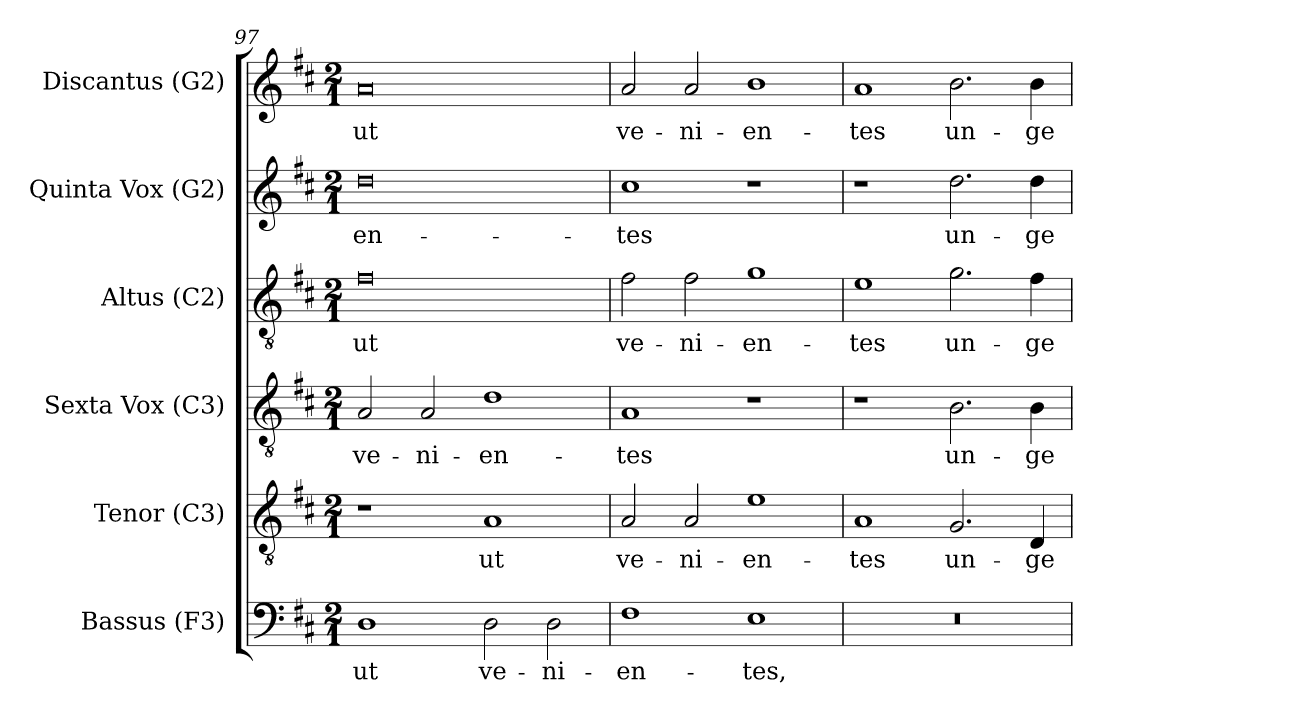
**kern	**text	**kern	**text	**kern	**text	**kern	**text	**kern	**text	**kern	**text
*part6	*part6	*part5	*part5	*part4	*part4	*part3	*part3	*part2	*part2	*part1	*part1
*staff6	*staff6	*staff5	*staff5	*staff4	*staff4	*staff3	*staff3	*staff2	*staff2	*staff1	*staff1
*I"Bassus (F3)	*	*I"Tenor (C3)	*	*I"Sexta Vox (C3)	*	*I"Altus (C2)	*	*I"Quinta Vox (G2)	*	*I"Discantus (G2)	*
*	*	*I'T	*	*I'SV	*	*	*	*I'QV	*	*	*
*clefF4	*	*clefGv2	*	*clefGv2	*	*clefGv2	*	*clefG2	*	*clefG2	*
*	*	*	*	*	*	*ITrd7c12	*	*	*	*	*
*k[f#c#]	*	*k[f#c#]	*	*k[f#c#]	*	*k[f#c#]	*	*k[f#c#]	*	*k[f#c#]	*
*D:	*	*D:	*	*D:	*	*D:	*	*D:	*	*D:	*
*M2/1	*	*M2/1	*	*M2/1	*	*M2/1	*	*M2/1	*	*M2/1	*
=97	=97	=97	=97	=97	=97	=97	=97	=97	=97	=97	=97
!	!LO:LY:b:color=#000000	!	!	!	!	!	!	!	!	!	!
!	!	!	!	!	!LO:LY:b:color=#000000	!	!	!	!	!	!
!	!	!	!	!	!	!	!LO:LY:b:color=#000000	!	!	!	!
!	!	!	!	!	!	!	!	!	!LO:LY:b:color=#000000	!	!
!	!	!	!	!	!	!	!	!	!	!	!LO:LY:b:color=#000000
1Di	ut	1r	.	2Ai/	ve-	0F#i	ut	0ddi	-en-	0ai	ut
!	!	!	!	!	!LO:LY:b:color=#000000	!	!	!	!	!	!
.	.	.	.	2Ai/	-ni-	.	.	.	.	.	.
!	!LO:LY:b:color=#000000	!	!	!	!	!	!	!	!	!	!
!	!	!	!LO:LY:b:color=#000000	!	!	!	!	!	!	!	!
!	!	!	!	!	!LO:LY:b:color=#000000	!	!	!	!	!	!
2Di\	ve-	1Ai	ut	1di	-en-	.	.	.	.	.	.
!	!LO:LY:b:color=#000000	!	!	!	!	!	!	!	!	!	!
2Di\	-ni-	.	.	.	.	.	.	.	.	.	.
!!LO:PB:g=z
=98	=98	=98	=98	=98	=98	=98	=98	=98	=98	=98	=98
!	!LO:LY:b:color=#000000	!	!	!	!	!	!	!	!	!	!
!	!	!	!LO:LY:b:color=#000000	!	!	!	!	!	!	!	!
!	!	!	!	!	!LO:LY:b:color=#000000	!	!	!	!	!	!
!	!	!	!	!	!	!	!LO:LY:b:color=#000000	!	!	!	!
!	!	!	!	!	!	!	!	!	!LO:LY:b:color=#000000	!	!
!	!	!	!	!	!	!	!	!	!	!	!LO:LY:b:color=#000000
1F#i	-en-	2Ai/	ve-	1Ai	-tes	2F#i\	ve-	1cc#i	-tes	2ai/	ve-
!	!	!	!LO:LY:b:color=#000000	!	!	!	!	!	!	!	!
!	!	!	!	!	!	!	!LO:LY:b:color=#000000	!	!	!	!
!	!	!	!	!	!	!	!	!	!	!	!LO:LY:b:color=#000000
.	.	2Ai/	-ni-	.	.	2F#i\	-ni-	.	.	2ai/	-ni-
!	!LO:LY:b:color=#000000	!	!	!	!	!	!	!	!	!	!
!	!	!	!LO:LY:b:color=#000000	!	!	!	!	!	!	!	!
!	!	!	!	!	!	!	!LO:LY:b:color=#000000	!	!	!	!
!	!	!	!	!	!	!	!	!	!	!	!LO:LY:b:color=#000000
1Ei	-tes,	1ei	-en-	1r	.	1Gi	-en-	1r	.	1bi	-en-
=99	=99	=99	=99	=99	=99	=99	=99	=99	=99	=99	=99
!LO:N:vis=1	!	!	!	!	!	!	!	!	!	!	!
!	!	!	!LO:LY:b:color=#000000	!	!	!	!	!	!	!	!
!	!	!	!	!	!	!	!LO:LY:b:color=#000000	!	!	!	!
!	!	!	!	!	!	!	!	!	!	!	!LO:LY:b:color=#000000
0r	.	1Ai	-tes	1r	.	1Ei	-tes	1r	.	1ai	-tes
!	!	!	!LO:LY:b:color=#000000	!	!	!	!	!	!	!	!
!	!	!	!	!	!LO:LY:b:color=#000000	!	!	!	!	!	!
!	!	!	!	!	!	!	!LO:LY:b:color=#000000	!	!	!	!
!	!	!	!	!	!	!	!	!	!LO:LY:b:color=#000000	!	!
!	!	!	!	!	!	!	!	!	!	!	!LO:LY:b:color=#000000
.	.	2.Gi/	un-	2.Bi\	un-	2.Gi\	un-	2.ddi\	un-	2.bi\	un-
!	!	!	!LO:LY:b:color=#000000	!	!	!	!	!	!	!	!
!	!	!	!	!	!LO:LY:b:color=#000000	!	!	!	!	!	!
!	!	!	!	!	!	!	!LO:LY:b:color=#000000	!	!	!	!
!	!	!	!	!	!	!	!	!	!LO:LY:b:color=#000000	!	!
!	!	!	!	!	!	!	!	!	!	!	!LO:LY:b:color=#000000
.	.	4Di/	-ge-	4Bi\	-ge-	4F#i\	-ge-	4ddi\	-ge-	4bi\	-ge-
=	=	=	=	=	=	=	=	=	=	=	=
*-	*-	*-	*-	*-	*-	*-	*-	*-	*-	*-	*-
